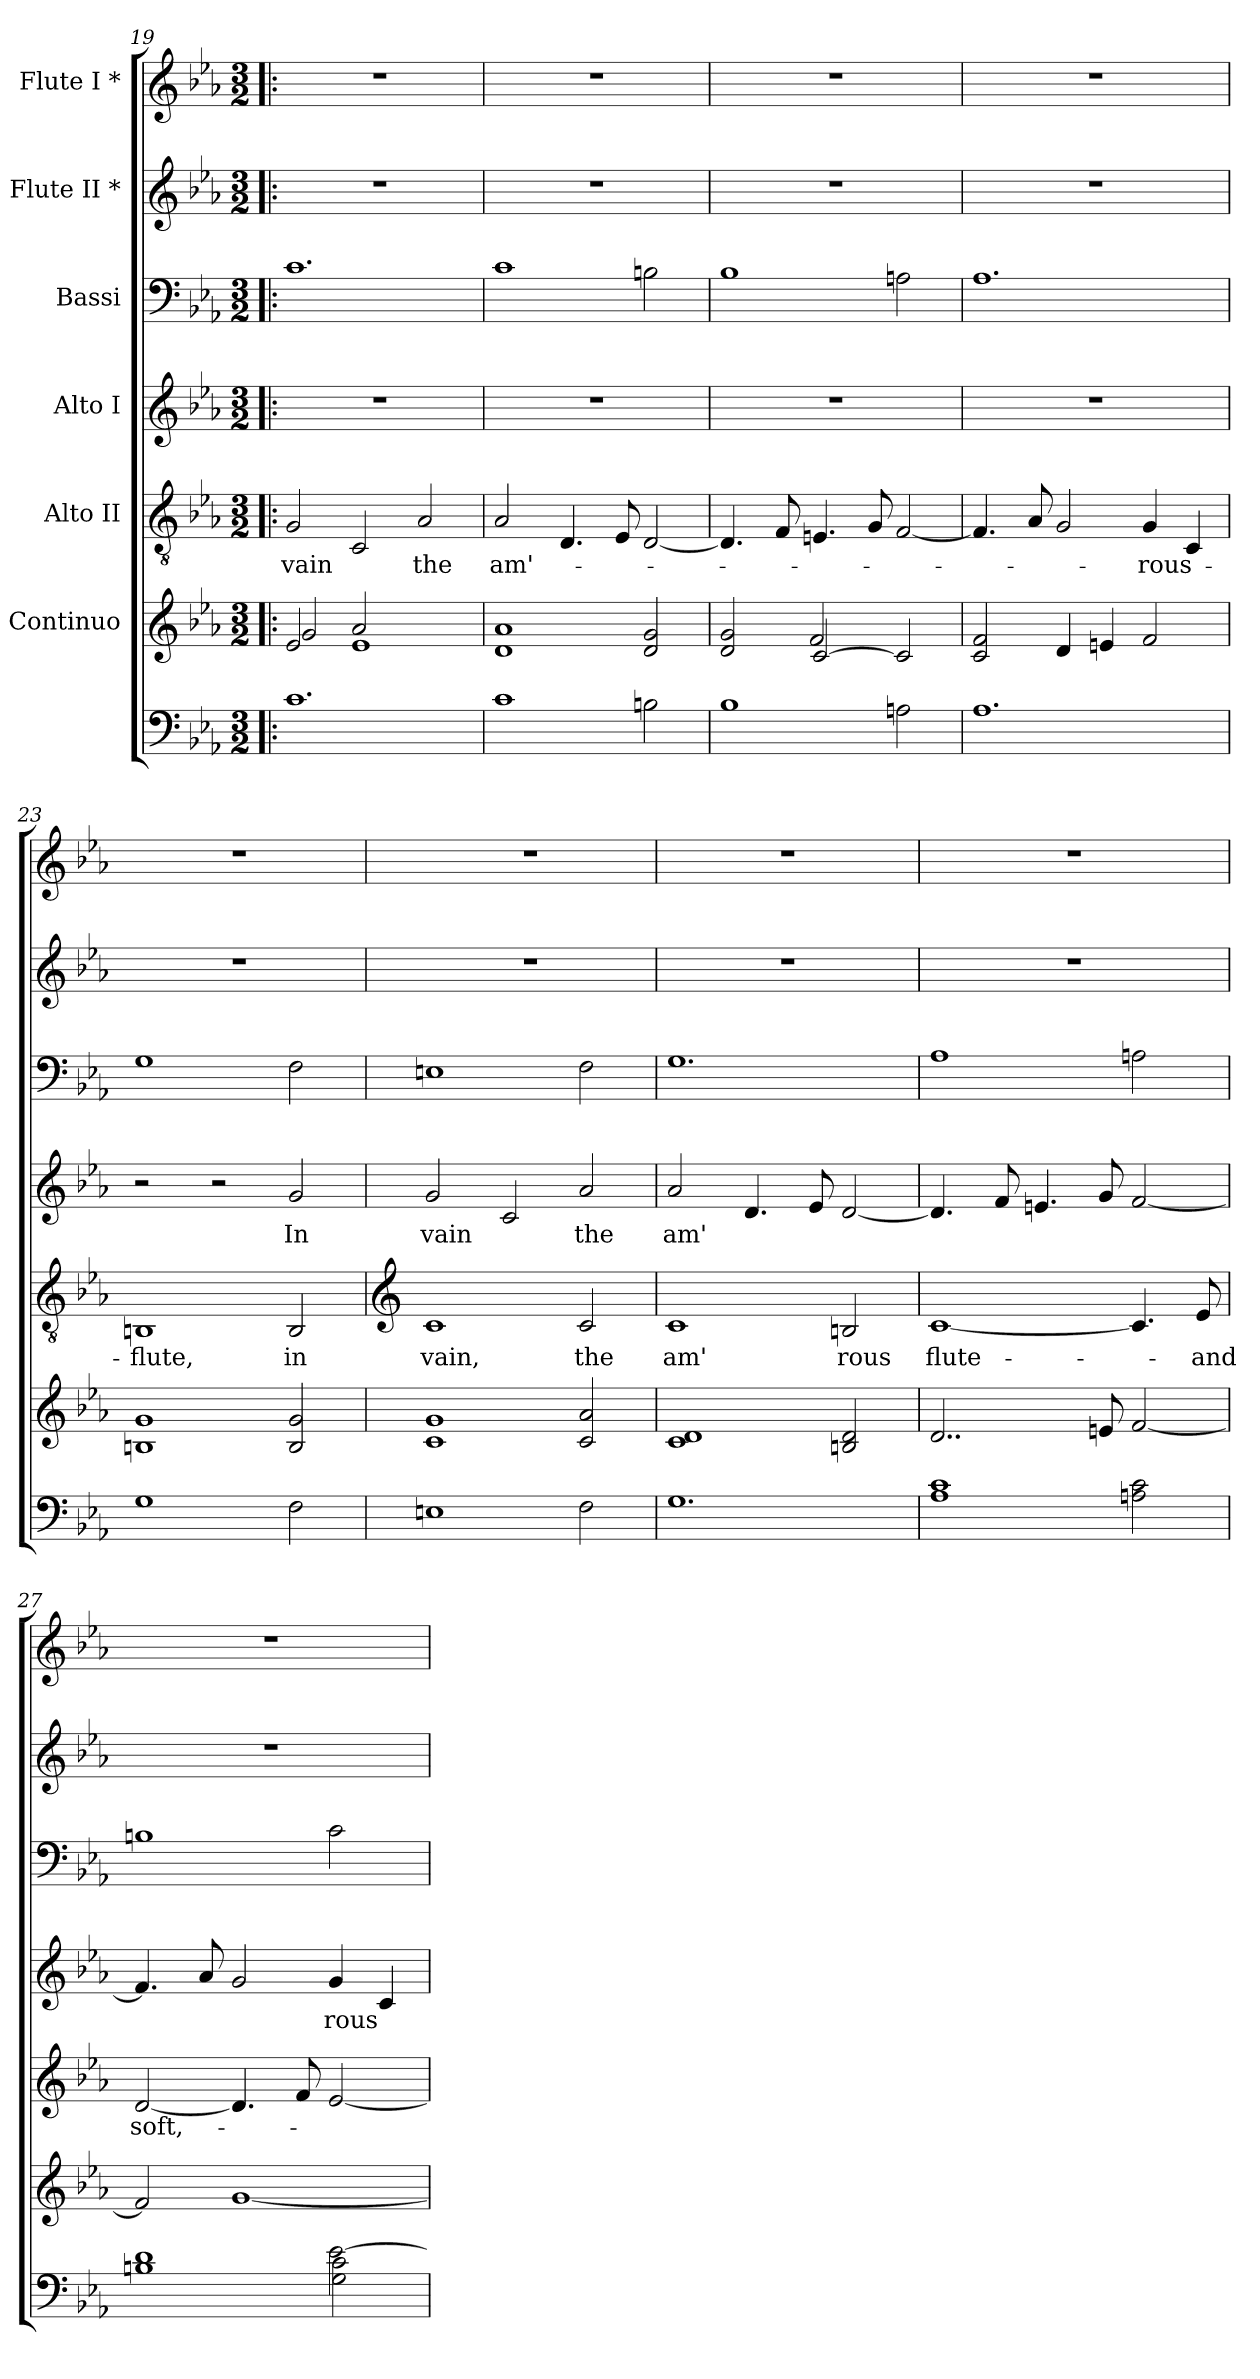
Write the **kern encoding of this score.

**kern	**kern	**kern	**text	**kern	**text	**kern	**kern	**kern
*part7	*part6	*part5	*part5	*part4	*part4	*part3	*part2	*part1
*staff7	*staff6	*staff5	*staff5	*staff4	*staff4	*staff3	*staff2	*staff1
*	*I"Continuo	*I"Alto II	*	*I"Alto I	*	*I"Bassi	*I"Flute II *	*I"Flute I *
*clefF4	*clefG2	*clefGv2	*	*clefG2	*	*clefF4	*clefG2	*clefG2
*k[b-e-a-]	*k[b-e-a-]	*k[b-e-a-]	*	*k[b-e-a-]	*	*k[b-e-a-]	*k[b-e-a-]	*k[b-e-a-]
*E-:	*E-:	*E-:	*	*E-:	*	*E-:	*E-:	*E-:
*M3/2	*M3/2	*M3/2	*	*M3/2	*	*M3/2	*M3/2	*M3/2
=19!|:	=19!|:	=19!|:	=19!|:	=19!|:	=19!|:	=19!|:	=19!|:	=19!|:
*	*^	*	*	*	*	*	*	*
!	!	!	!	!LO:LY:b	!LO:N:vis=1	!	!	!LO:N:vis=1	!LO:N:vis=1
1.c	2e-/	2g/	2G/	vain	1.r	.	1.c	1.r	1.r
.	2a-/	1e-	2C/	.	.	.	.	.	.
!	!	!	!	!LO:LY:b	!	!	!	!	!
.	2ryy	.	2A-/	the	.	.	.	.	.
*	*v	*v	*	*	*	*	*	*	*
=20	=20	=20	=20	=20	=20	=20	=20	=20
!	!	!	!LO:LY:b	!LO:N:vis=1	!	!	!LO:N:vis=1	!LO:N:vis=1
1c	1d 1a-	2A-/	am'-	1.r	.	1c	1.r	1.r
.	.	4.D/	.	.	.	.	.	.
.	.	8E-/	.	.	.	.	.	.
2Bn\	2d/ 2g/	[<2D/	.	.	.	2Bn\	.	.
=21	=21	=21	=21	=21	=21	=21	=21	=21
*	*^	*	*	*	*	*	*	*
!	!	!	!	!	!LO:N:vis=1	!	!	!LO:N:vis=1	!LO:N:vis=1
1B-	2d/ 2g/	2ryy	4.D/]	.	1.r	.	1B-	1.r	1.r
.	.	.	8F/	.	.	.	.	.	.
.	[<2c/	2f/	4.En/	.	.	.	.	.	.
.	.	.	8G/	.	.	.	.	.	.
2An\	2c/]	2ryy	[<2F/	.	.	.	2An\	.	.
=22	=22	=22	=22	=22	=22	=22	=22	=22	=22
!	!	!	!	!	!LO:N:vis=1	!	!	!LO:N:vis=1	!LO:N:vis=1
*	*v	*v	*	*	*	*	*	*	*
1.A-	2c/ 2f/	4.F/]	.	1.r	.	1.A-	1.r	1.r
.	.	8A-/	.	.	.	.	.	.
.	4d/	2G/	.	.	.	.	.	.
.	4en/	.	.	.	.	.	.	.
!	!	!	!LO:LY:b	!	!	!	!	!
.	2f/	4G/	-rous-	.	.	.	.	.
.	.	4C/	.	.	.	.	.	.
=23	=23	=23	=23	=23	=23	=23	=23	=23
!	!	!	!LO:LY:b	!	!	!	!LO:N:vis=1	!LO:N:vis=1
1G	1Bn 1g	1BBn	-flute,	2r	.	1G	1.r	1.r
.	.	.	.	2r	.	.	.	.
!	!	!	!LO:LY:b	!	!LO:LY:b	!	!	!
2F\	2B/ 2g/	2BB/	in	2g/	In	2F\	.	.
!!LO:PB:g=z
=24	=24	=24	=24	=24	=24	=24	=24	=24
*	*	*clefG2	*	*	*	*	*	*
!	!	!	!LO:LY:b	!	!LO:LY:b	!	!LO:N:vis=1	!LO:N:vis=1
1En	1c 1g	1c	vain,	2g/	vain	1En	1.r	1.r
.	.	.	.	2c/	.	.	.	.
!	!	!	!LO:LY:b	!	!LO:LY:b	!	!	!
2F\	2c/ 2a-/	2c/	the	2a-/	the	2F\	.	.
=25	=25	=25	=25	=25	=25	=25	=25	=25
!	!	!	!LO:LY:b	!	!LO:LY:b	!	!LO:N:vis=1	!LO:N:vis=1
1.G	1c 1d	1c	am'	2a-/	am'	1.G	1.r	1.r
.	.	.	.	4.d/	.	.	.	.
.	.	.	.	8e-/	.	.	.	.
!	!	!	!LO:LY:b	!	!	!	!	!
.	2Bn/ 2d/	2Bn/	rous	[<2d/	.	.	.	.
=26	=26	=26	=26	=26	=26	=26	=26	=26
!	!	!	!LO:LY:b	!	!	!	!LO:N:vis=1	!LO:N:vis=1
1A- 1c	2..d/	[<1c	flute-	4.d/]	.	1A-	1.r	1.r
.	.	.	.	8f/	.	.	.	.
.	.	.	.	4.en/	.	.	.	.
.	8en/	.	.	8g/	.	.	.	.
2An\ 2c\	[<2f/	4.c/]	.	[<2f/	.	2An\	.	.
!	!	!	!LO:LY:b	!	!	!	!	!
.	.	8e-/	-and	.	.	.	.	.
=27	=27	=27	=27	=27	=27	=27	=27	=27
*^	*	*	*	*	*	*	*	*
!	!	!	!	!LO:LY:b	!	!	!	!LO:N:vis=1	!LO:N:vis=1
1Bn 1d	1ryy	2f/]	[<2d/	soft,-	4.f/]	.	1Bn	1.r	1.r
.	.	.	.	.	8a-/	.	.	.	.
.	.	[<1g	4.d/]	.	2g/	.	.	.	.
.	.	.	8f/	.	.	.	.	.	.
!	!	!	!	!	!	!LO:LY:b	!	!	!
[>2e-\	2G\ 2c\	.	[<2e-/	.	4g/	rous	2c\	.	.
.	.	.	.	.	4c/	.	.	.	.
*v	*v	*	*	*	*	*	*	*	*
=	=	=	=	=	=	=	=	=
*-	*-	*-	*-	*-	*-	*-	*-	*-
